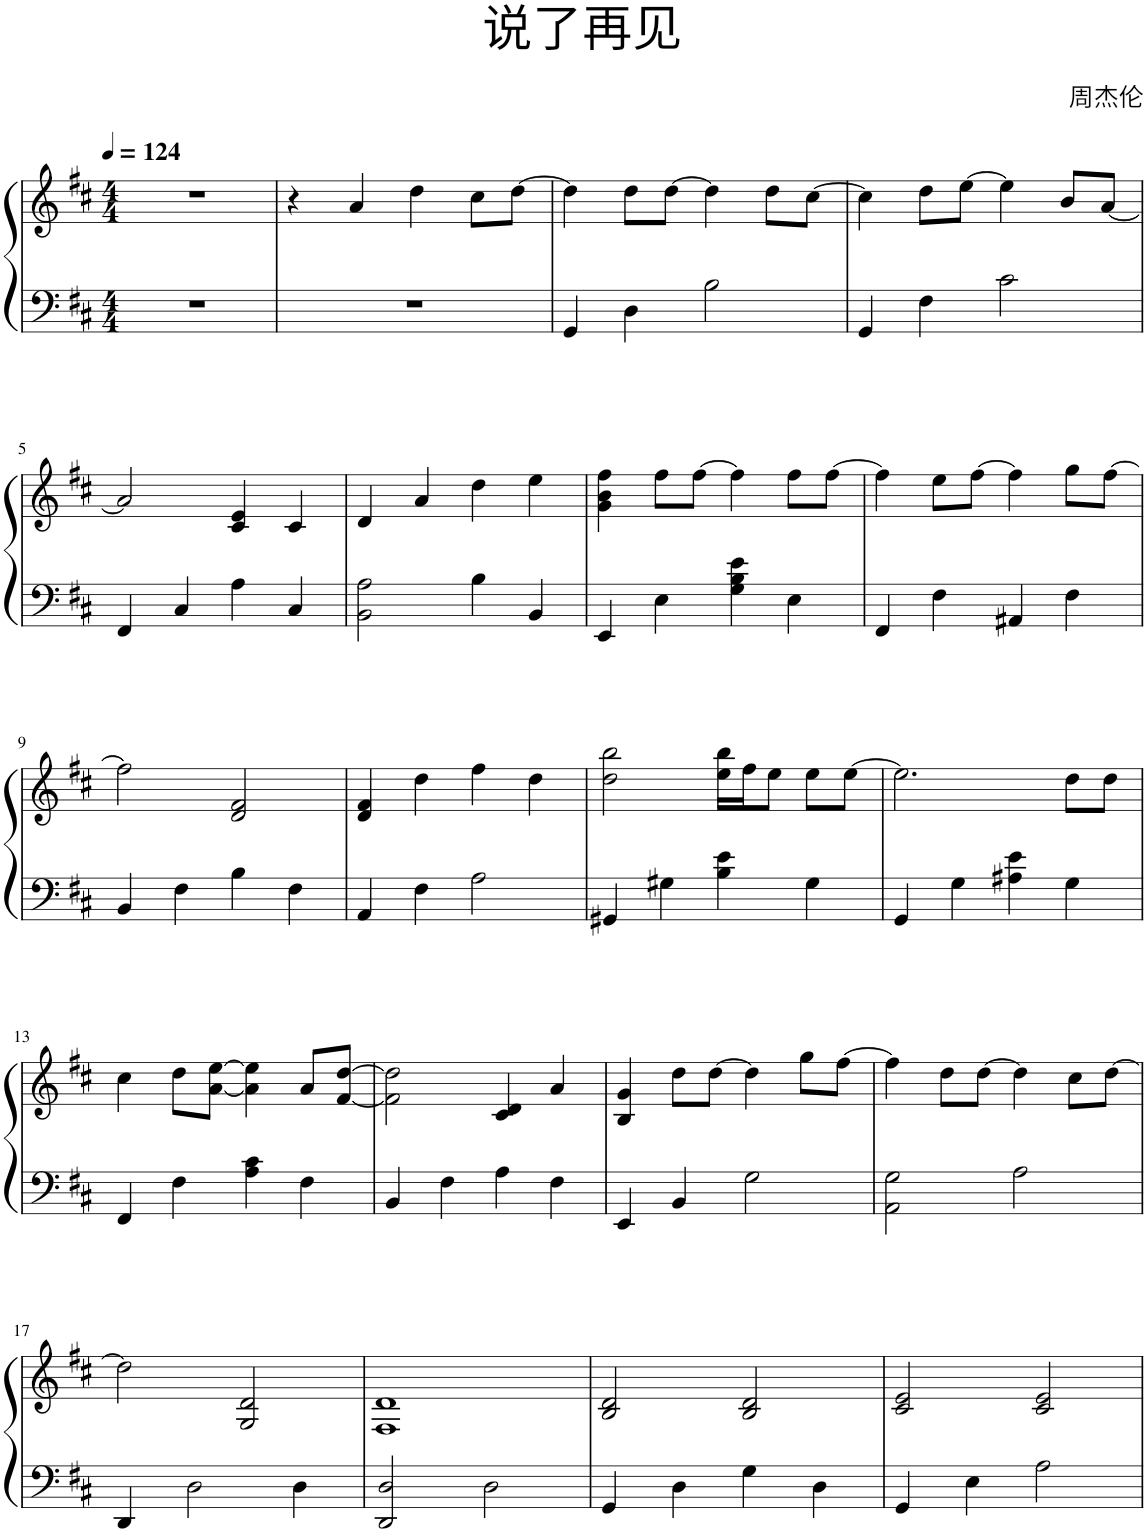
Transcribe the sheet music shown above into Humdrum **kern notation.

**kern	**kern
*part1	*part1
*staff2	*staff1
*I"Piano	*
*I'Pno.	*
*clefF4	*clefG2
*k[f#c#]	*k[f#c#]
*M4/4	*M4/4
*MM124	*MM124
=1	=1
1r	1r
=2	=2
1r	4r
.	4a/
.	4dd\
.	8cc#\L
.	[8dd\J
=3	=3
4GG/	4dd\]
4D\	8dd\L
.	[8dd\J
2B\	4dd\]
.	8dd\L
.	[8cc#\J
=4	=4
4GG/	4cc#\]
4F#\	8dd\L
.	[8ee\J
2c#\	4ee\]
.	8b/L
.	[8a/J
!!LO:LB:g=z
=5	=5
4FF#/	2a/]
4C#/	.
4A\	4c#/ 4e/
4C#/	4c#/
=6	=6
2BB\ 2A\	4d/
.	4a/
4B\	4dd\
4BB/	4ee\
=7	=7
4EE/	4g\ 4b\ 4ff#\
4E\	8ff#\L
.	[8ff#\J
4G\ 4B\ 4e\	4ff#\]
4E\	8ff#\L
.	[8ff#\J
=8	=8
4FF#/	4ff#\]
4F#\	8ee\L
.	[8ff#\J
4AA#X/	4ff#\]
4F#\	8gg\L
.	[8ff#\J
!!LO:LB:g=z
=9	=9
4BB/	2ff#\]
4F#\	.
4B\	2d/ 2f#/
4F#\	.
=10	=10
4AA/	4d/ 4f#/
4F#\	4dd\
2A\	4ff#\
.	4dd\
=11	=11
4GG#X/	2dd\ 2bb\
4G#X\	.
4B\ 4e\	16ee\ 16bb\LL
.	16ff#\J
.	8ee\J
4G#\	8ee\L
.	[8ee\J
=12	=12
4GG/	2.ee\]
4G\	.
4A#X\ 4e\	.
4G\	8dd\L
.	8dd\J
!!LO:LB:g=z
=13	=13
4FF#/	4cc#\
4F#\	8dd\L
.	[8a\ [8ee\J
4A\ 4c#\	4a\] 4ee\]
4F#\	8a/L
.	[8f#/ [8dd/J
=14	=14
4BB/	2f#\] 2dd\]
4F#\	.
4A\	4c#/ 4d/
4F#\	4a/
=15	=15
4EE/	4B/ 4g/
4BB/	8dd\L
.	[8dd\J
2G\	4dd\]
.	8gg\L
.	[8ff#\J
=16	=16
2AA\ 2G\	4ff#\]
.	8dd\L
.	[8dd\J
2A\	4dd\]
.	8cc#\L
.	[8dd\J
!!LO:LB:g=z
=17	=17
4DD/	2dd\]
2D\	.
.	2G/ 2d/
4D\	.
=18	=18
2DD/ 2D/	1F# 1d
2D\	.
=19	=19
4GG/	2B/ 2d/
4D\	.
4G\	2B/ 2d/
4D\	.
=20	=20
4GG/	2c#/ 2e/
4E\	.
2A\	2c#/ 2e/
=	=
*-	*-
